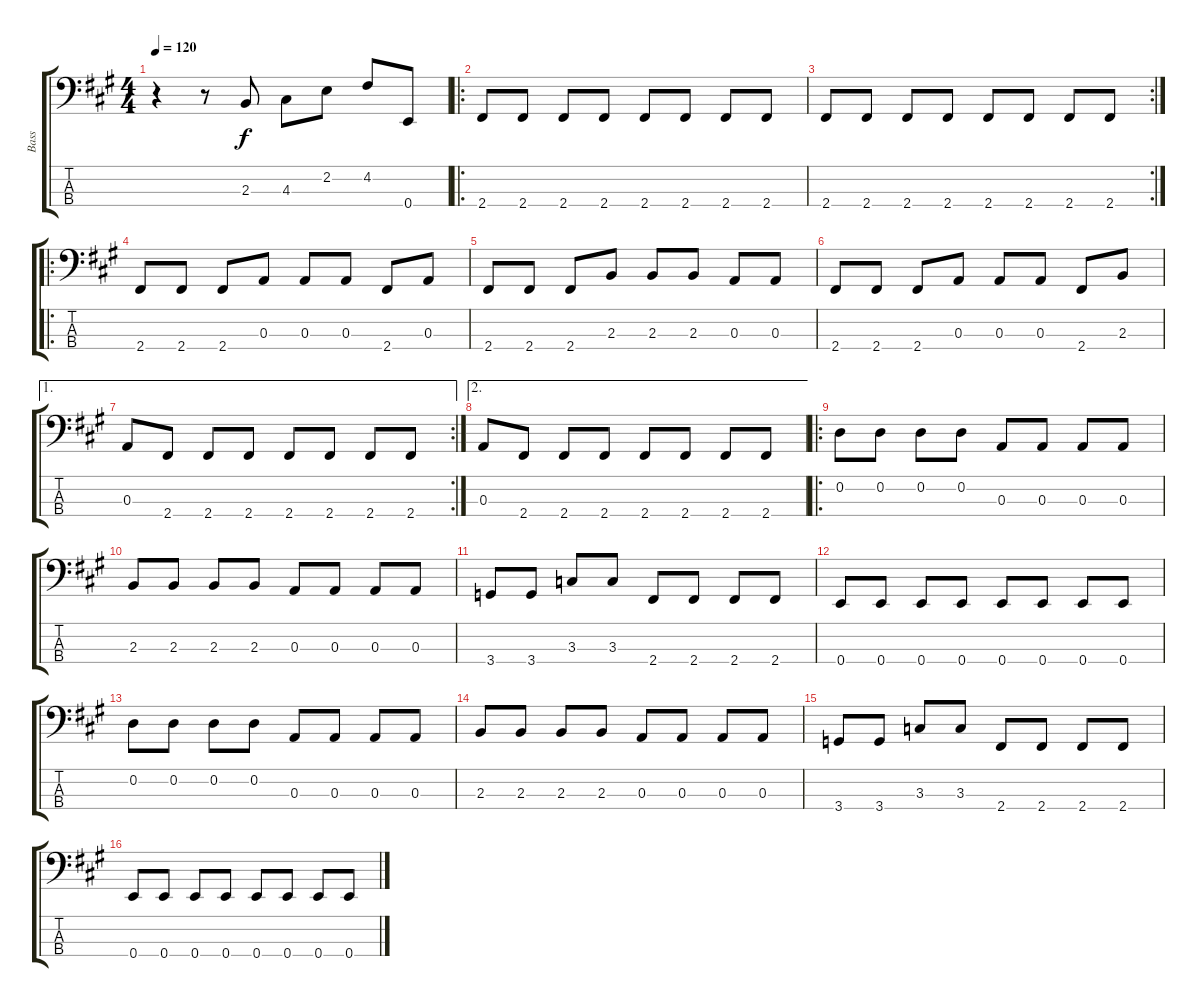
\track ("Bass" "Bass") {instrument electricbassfinger}
\staff {score tabs}
\tuning (G2 D2 A1 E1) {hide}
\ts (4 4)
\tempo 120
\clef f4
\ks a
r.4{dy f instrument electricbassfinger} r.8 2.3.8 4.3.8 2.2.8 4.2.8 0.4.8 |
\ro
2.4.8 2.4.8 2.4.8 2.4.8 2.4.8 2.4.8 2.4.8 2.4.8 |
\rc 2
2.4.8 2.4.8 2.4.8 2.4.8 2.4.8 2.4.8 2.4.8 2.4.8 |
\ro
2.4.8 2.4.8 2.4.8 0.3.8 0.3.8 0.3.8 2.4.8 0.3.8 |
2.4.8 2.4.8 2.4.8 2.3.8 2.3.8 2.3.8 0.3.8 0.3.8 |
2.4.8 2.4.8 2.4.8 0.3.8 0.3.8 0.3.8 2.4.8 2.3.8 |
\ae 1
\rc 2
0.3.8 2.4.8 2.4.8 2.4.8 2.4.8 2.4.8 2.4.8 2.4.8 |
\ae 2
0.3.8 2.4.8 2.4.8 2.4.8 2.4.8 2.4.8 2.4.8 2.4.8 |
\ro
0.2.8 0.2.8 0.2.8 0.2.8 0.3.8 0.3.8 0.3.8 0.3.8 |
2.3.8 2.3.8 2.3.8 2.3.8 0.3.8 0.3.8 0.3.8 0.3.8 |
3.4.8 3.4.8 3.3.8 3.3.8 2.4.8 2.4.8 2.4.8 2.4.8 |
0.4.8 0.4.8 0.4.8 0.4.8 0.4.8 0.4.8 0.4.8 0.4.8 |
0.2.8 0.2.8 0.2.8 0.2.8 0.3.8 0.3.8 0.3.8 0.3.8 |
2.3.8 2.3.8 2.3.8 2.3.8 0.3.8 0.3.8 0.3.8 0.3.8 |
3.4.8 3.4.8 3.3.8 3.3.8 2.4.8 2.4.8 2.4.8 2.4.8 |
0.4.8 0.4.8 0.4.8 0.4.8 0.4.8 0.4.8 0.4.8 0.4.8
